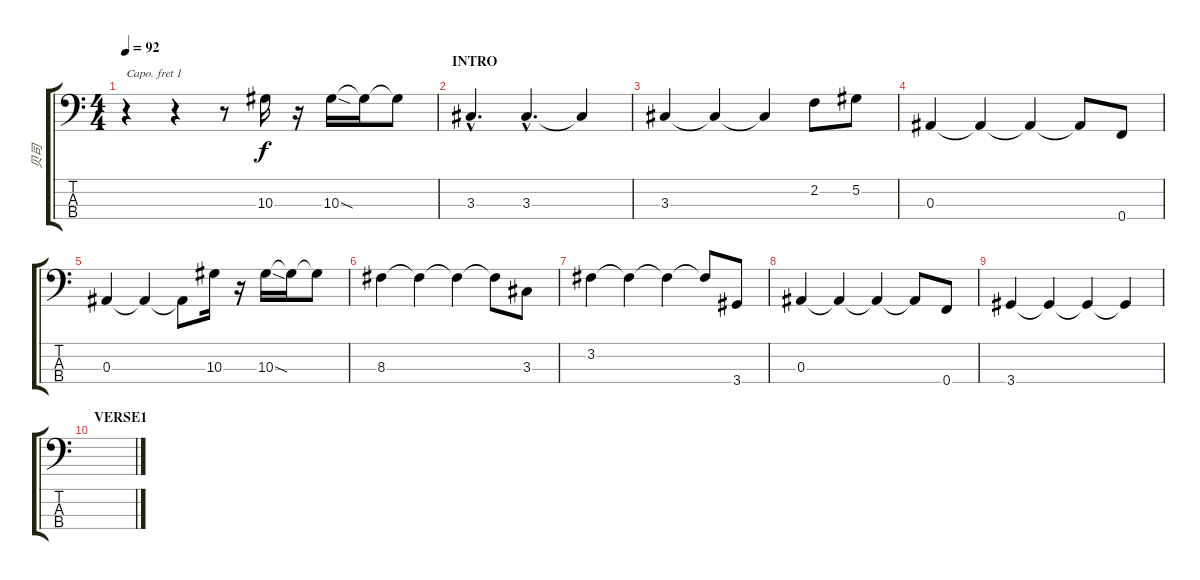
\track ("贝司" "贝司") {instrument electricbassfinger}
\staff {score tabs}
\capo 1
\tuning (G2 D2 A1 E1) {hide}
\ts (4 4)
\tempo 92
\clef f4
\ks c
r.4{dy f instrument electricbassfinger} r.4 r.8 10.3.16 r.16 10.3{sod}.16 10.3{t}.16 10.3{t}.8 |
\section ("" "INTRO")
3.3{hac}.4{d} 3.3{hac}.4{d} 3.3{t}.4 |
3.3.4 3.3{t}.4 3.3{t}.4 2.2.8 5.2.8 |
0.3.4 0.3{t}.4 0.3{t}.4 0.3{t}.8 0.4.8 |
0.3.4 0.3{t}.4 0.3{t}.8 10.3.16{volume 16} r.16 10.3{sod}.16 10.3{t}.16 10.3{t}.8 |
8.3.4 8.3{t}.4 8.3{t}.4 8.3{t}.8 3.3.8{volume 13} |
3.2.4 3.2{t}.4 3.2{t}.4 3.2{t}.8 3.4.8 |
0.3.4 0.3{t}.4 0.3{t}.4 0.3{t}.8 0.4.8 |
3.4.4 3.4{t}.4 3.4{t}.4 3.4{t}.4 |
\section ("" "VERSE1")
